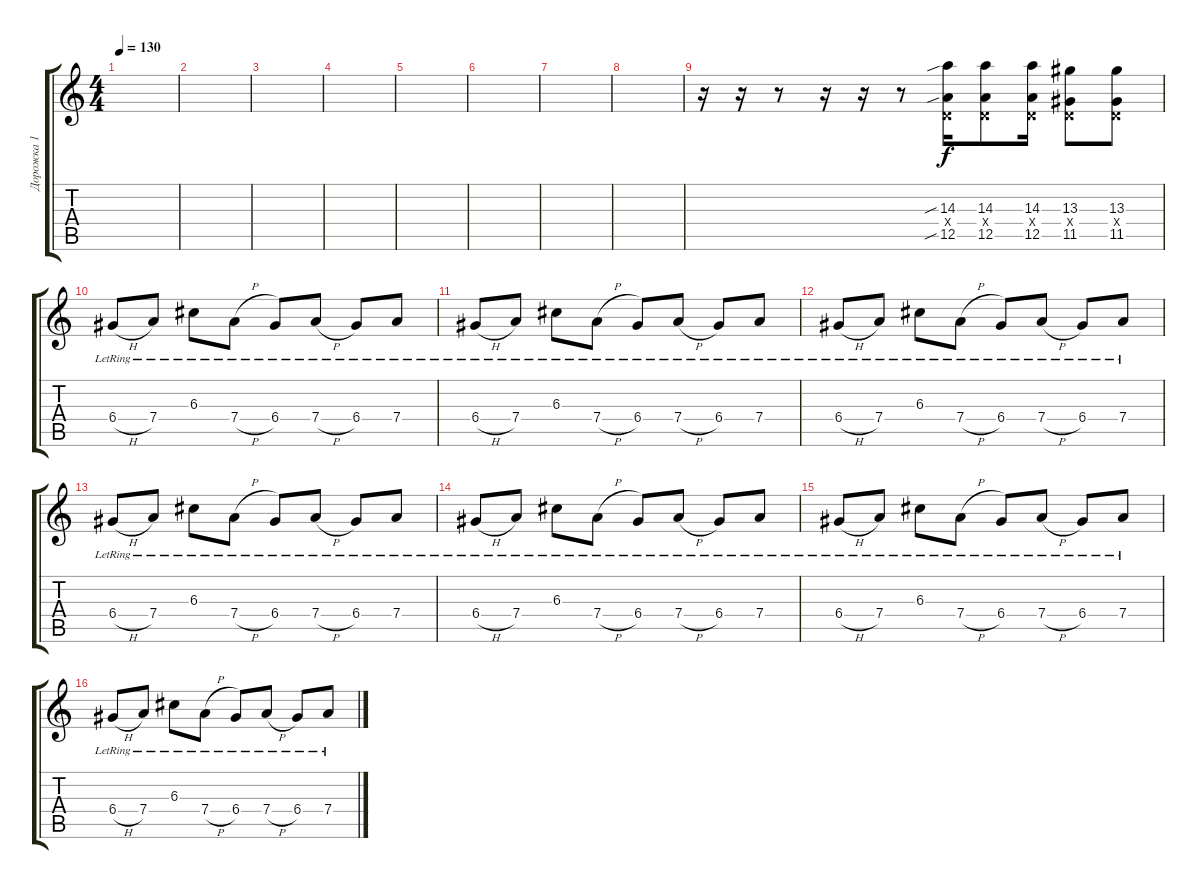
\track ("Дорожка 1" "Дорожка 1") {instrument overdrivenguitar}
\staff {score tabs}
\tuning (E4 B3 G3 D3 A2 E2) {hide}
\ts (4 4)
\tempo 130
\clef g2
\ks c
|
|
|
|
|
|
|
|
r.16 r.16 r.8 r.16 r.16 r.8 (14.3{sib} 0.4{x} 12.5{sib}).16 (14.3 0.4{x} 12.5).8 (14.3 0.4{x} 12.5).16 (13.3 0.4{x} 11.5).8 (13.3 0.4{x} 11.5).8 |
6.4{h lr}.8 7.4{lr}.8 6.3{lr}.8 7.4{h lr}.8 6.4{lr}.8 7.4{h lr}.8 6.4{lr}.8 7.4{lr}.8 |
6.4{h lr}.8 7.4{lr}.8 6.3{lr}.8 7.4{h lr}.8 6.4{lr}.8 7.4{h lr}.8 6.4{lr}.8 7.4{lr}.8 |
6.4{h lr}.8 7.4{lr}.8 6.3{lr}.8 7.4{h lr}.8 6.4{lr}.8 7.4{h lr}.8 6.4{lr}.8 7.4{lr}.8 |
6.4{h lr}.8 7.4{lr}.8 6.3{lr}.8 7.4{h lr}.8 6.4{lr}.8 7.4{h lr}.8 6.4{lr}.8 7.4{lr}.8 |
6.4{h lr}.8 7.4{lr}.8 6.3{lr}.8 7.4{h lr}.8 6.4{lr}.8 7.4{h lr}.8 6.4{lr}.8 7.4{lr}.8 |
6.4{h lr}.8 7.4{lr}.8 6.3{lr}.8 7.4{h lr}.8 6.4{lr}.8 7.4{h lr}.8 6.4{lr}.8 7.4{lr}.8 |
6.4{h lr}.8 7.4{lr}.8 6.3{lr}.8 7.4{h lr}.8 6.4{lr}.8 7.4{h lr}.8 6.4{lr}.8 7.4{lr}.8
